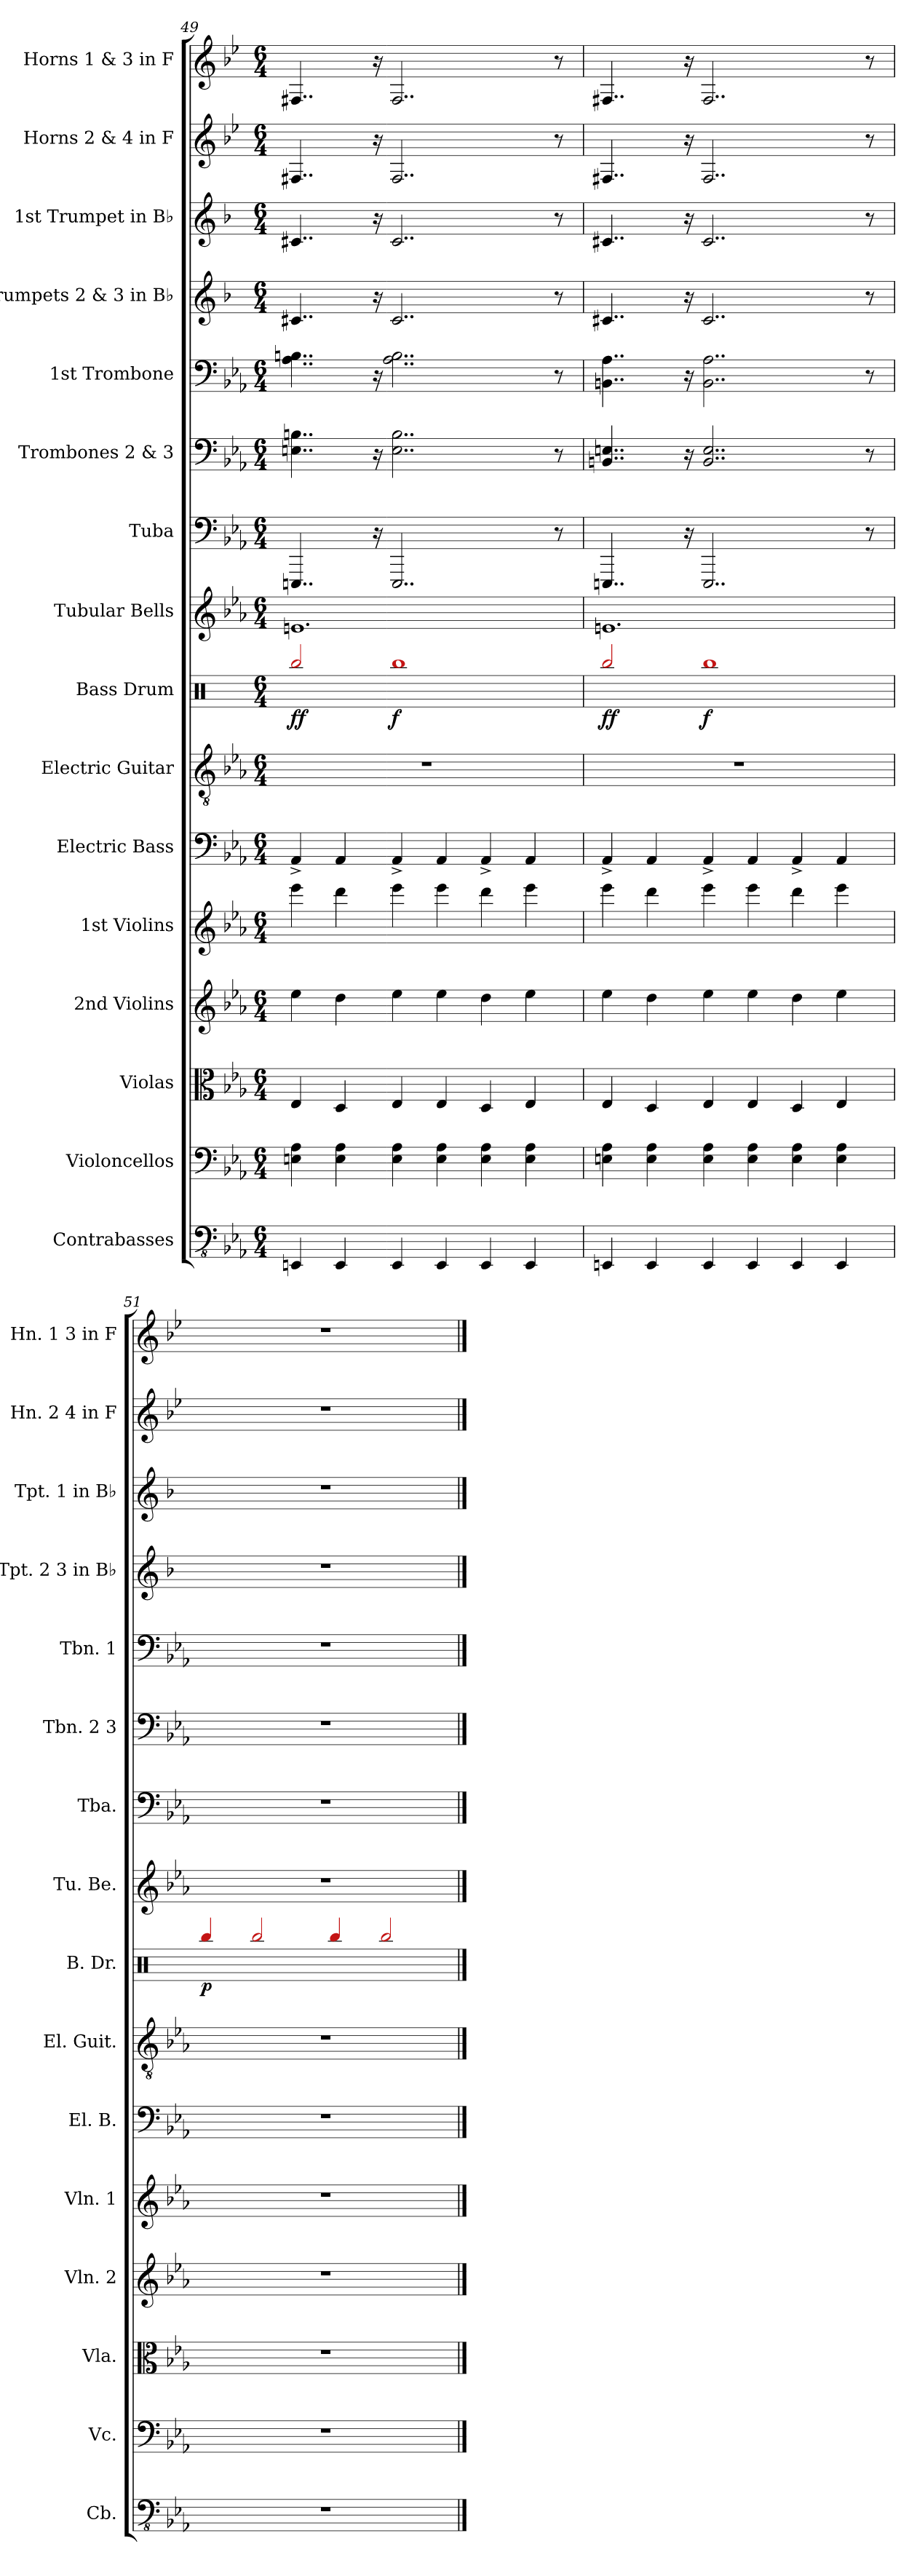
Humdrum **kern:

**kern	**kern	**kern	**kern	**kern	**kern	**kern	**kern	**dynam	**kern	**kern	**kern	**kern	**kern	**kern	**kern	**kern
*part16	*part15	*part14	*part13	*part12	*part11	*part10	*part9	*part9	*part8	*part7	*part6	*part5	*part4	*part3	*part2	*part1
*staff16	*staff15	*staff14	*staff13	*staff12	*staff11	*staff10	*staff9	*staff9	*staff8	*staff7	*staff6	*staff5	*staff4	*staff3	*staff2	*staff1
*I"Contrabasses	*I"Violoncellos	*I"Violas	*I"2nd Violins	*I"1st Violins	*I"Electric Bass	*I"Electric Guitar	*I"Bass Drum	*	*I"Tubular Bells	*I"Tuba	*I"Trombones 2 &amp; 3	*I"1st Trombone	*I"Trumpets 2 &amp; 3 in B♭	*I"1st Trumpet in B♭	*I"Horns 2 &amp; 4 in F	*I"Horns 1 &amp; 3 in F
*I'Cb.	*I'Vc.	*I'Vla.	*I'Vln. 2	*I'Vln. 1	*I'El. B.	*I'El. Guit.	*I'B. Dr.	*	*I'Tu. Be.	*I'Tba.	*I'Tbn. 2 3	*I'Tbn. 1	*I'Tpt. 2 3 in B♭	*I'Tpt. 1 in B♭	*I'Hn. 2 4 in F	*I'Hn. 1 3 in F
*clefFv4	*clefF4	*clefC3	*clefG2	*clefG2	*clefF4	*clefGv2	*clefX	*	*clefG2	*clefF4	*clefF4	*clefF4	*clefG2	*clefG2	*clefG2	*clefG2
*	*	*	*	*	*ITrd7c12	*	*	*	*	*	*	*	*ITrd1c2	*ITrd1c2	*ITrd4c7	*ITrd4c7
*k[b-e-a-]	*k[b-e-a-]	*k[b-e-a-]	*k[b-e-a-]	*k[b-e-a-]	*k[b-e-a-]	*k[b-e-a-]	*k[]	*	*k[b-e-a-]	*k[b-e-a-]	*k[b-e-a-]	*k[b-e-a-]	*k[b-e-a-]	*k[b-e-a-]	*k[b-e-a-]	*k[b-e-a-]
*M6/4	*M6/4	*M6/4	*M6/4	*M6/4	*M6/4	*M6/4	*M6/4	*	*M6/4	*M6/4	*M6/4	*M6/4	*M6/4	*M6/4	*M6/4	*M6/4
=49	=49	=49	=49	=49	=49	=49	=49	=49	=49	=49	=49	=49	=49	=49	=49	=49
!	!	!	!	!	!	!	!	!LO:DY:b	!	!	!	!	!	!	!	!
4EEEn/	4En\ 4A-\	4E-/	4ee-\	4eee-\	4AAA-^/	1.r	2bb/	ff	1.en	4..EEEn/	4..En\ 4..Bn\	4..A-\ 4..Bn\	4..Bn/	4..Bn/	4..BBn/	4..BBn/
4EEE/	4E\ 4A-\	4D/	4dd\	4ddd\	4AAA-/	.	.	.	.	.	.	.	.	.	.	.
.	.	.	.	.	.	.	.	.	.	16r	16r	16r	16r	16r	16r	16r
!	!	!	!	!	!	!	!	!LO:DY:b	!	!	!	!	!	!	!	!
4EEE/	4E\ 4A-\	4E-/	4ee-\	4eee-\	4AAA-^/	.	1bb	f	.	2..EEE/	2..E\ 2..B\	2..A-\ 2..B\	2..B/	2..B/	2..BB/	2..BB/
4EEE/	4E\ 4A-\	4E-/	4ee-\	4eee-\	4AAA-/	.	.	.	.	.	.	.	.	.	.	.
4EEE/	4E\ 4A-\	4D/	4dd\	4ddd\	4AAA-^/	.	.	.	.	.	.	.	.	.	.	.
4EEE/	4E\ 4A-\	4E-/	4ee-\	4eee-\	4AAA-/	.	.	.	.	.	.	.	.	.	.	.
.	.	.	.	.	.	.	.	.	.	8r	8r	8r	8r	8r	8r	8r
=50	=50	=50	=50	=50	=50	=50	=50	=50	=50	=50	=50	=50	=50	=50	=50	=50
!	!	!	!	!	!	!	!	!LO:DY:b	!	!	!	!	!	!	!	!
4EEEn/	4En\ 4A-\	4E-/	4ee-\	4eee-\	4AAA-^/	1.r	2bb/	ff	1.en	4..EEEn/	4..BBn/ 4..En/	4..BBn\ 4..A-\	4..Bn/	4..Bn/	4..BBn/	4..BBn/
4EEE/	4E\ 4A-\	4D/	4dd\	4ddd\	4AAA-/	.	.	.	.	.	.	.	.	.	.	.
.	.	.	.	.	.	.	.	.	.	16r	16r	16r	16r	16r	16r	16r
!	!	!	!	!	!	!	!	!LO:DY:b	!	!	!	!	!	!	!	!
4EEE/	4E\ 4A-\	4E-/	4ee-\	4eee-\	4AAA-^/	.	1bb	f	.	2..EEE/	2..BB/ 2..E/	2..BB\ 2..A-\	2..B/	2..B/	2..BB/	2..BB/
4EEE/	4E\ 4A-\	4E-/	4ee-\	4eee-\	4AAA-/	.	.	.	.	.	.	.	.	.	.	.
4EEE/	4E\ 4A-\	4D/	4dd\	4ddd\	4AAA-^/	.	.	.	.	.	.	.	.	.	.	.
4EEE/	4E\ 4A-\	4E-/	4ee-\	4eee-\	4AAA-/	.	.	.	.	.	.	.	.	.	.	.
.	.	.	.	.	.	.	.	.	.	8r	8r	8r	8r	8r	8r	8r
=51	=51	=51	=51	=51	=51	=51	=51	=51	=51	=51	=51	=51	=51	=51	=51	=51
!	!	!	!	!	!	!	!	!LO:DY:b	!	!	!	!	!	!	!	!
1.r	1.r	1.r	1.r	1.r	1.r	1.r	4bb/	p	1.r	1.r	1.r	1.r	1.r	1.r	1.r	1.r
.	.	.	.	.	.	.	2bb/	.	.	.	.	.	.	.	.	.
.	.	.	.	.	.	.	4bb/	.	.	.	.	.	.	.	.	.
.	.	.	.	.	.	.	2bb/	.	.	.	.	.	.	.	.	.
==	==	==	==	==	==	==	==	==	==	==	==	==	==	==	==	==
*-	*-	*-	*-	*-	*-	*-	*-	*-	*-	*-	*-	*-	*-	*-	*-	*-
